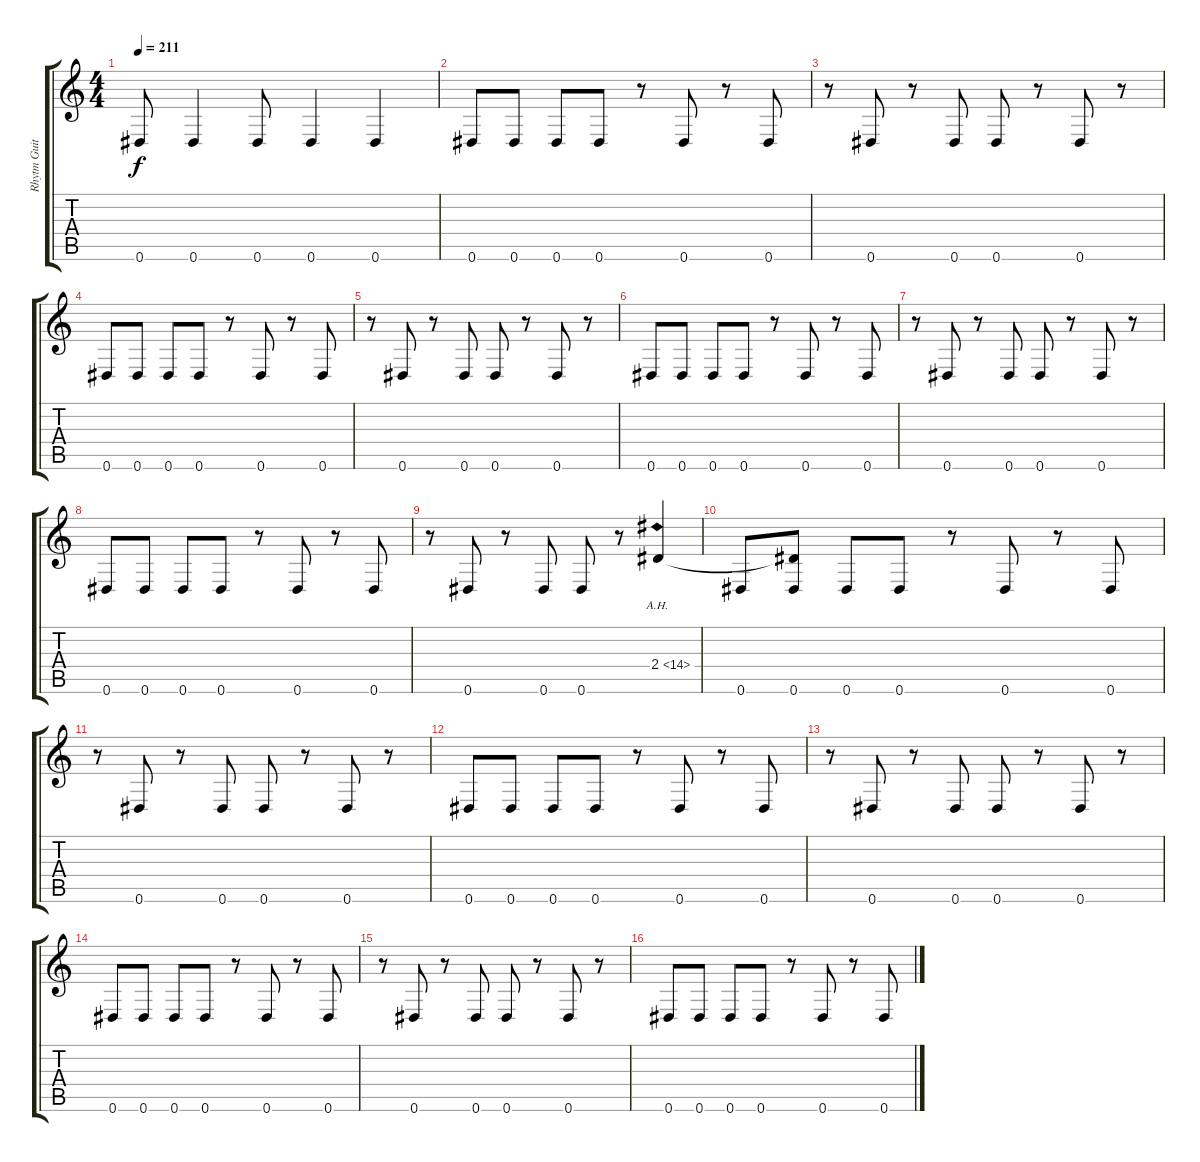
\track ("Rhytm Guitar" "Rhytm Guit") {instrument distortionguitar}
\staff {score tabs}
\tuning (Eb4 Bb3 Gb3 Db3 Ab2 Eb2) {hide}
\ts (4 4)
\tempo 211
\clef g2
\ks c
0.6{t}.8{dy f} 0.6.4 0.6.8 0.6.4 0.6.4 |
0.6.8 0.6.8 0.6.8 0.6.8 r.8 0.6.8 r.8 0.6.8 |
r.8 0.6.8 r.8 0.6.8 0.6.8 r.8 0.6.8 r.8 |
0.6.8 0.6.8 0.6.8 0.6.8 r.8 0.6.8 r.8 0.6.8 |
r.8 0.6.8 r.8 0.6.8 0.6.8 r.8 0.6.8 r.8 |
0.6.8 0.6.8 0.6.8 0.6.8 r.8 0.6.8 r.8 0.6.8 |
r.8 0.6.8 r.8 0.6.8 0.6.8 r.8 0.6.8 r.8 |
0.6.8 0.6.8 0.6.8 0.6.8 r.8 0.6.8 r.8 0.6.8 |
r.8 0.6.8 r.8 0.6.8 0.6.8 r.8 2.4{ah 12}.4 |
0.6.8 (2.4{t} 0.6).8 0.6.8 0.6.8 r.8 0.6.8 r.8 0.6.8 |
r.8 0.6.8 r.8 0.6.8 0.6.8 r.8 0.6.8 r.8 |
0.6.8 0.6.8 0.6.8 0.6.8 r.8 0.6.8 r.8 0.6.8 |
r.8 0.6.8 r.8 0.6.8 0.6.8 r.8 0.6.8 r.8 |
0.6.8 0.6.8 0.6.8 0.6.8 r.8 0.6.8 r.8 0.6.8 |
r.8 0.6.8 r.8 0.6.8 0.6.8 r.8 0.6.8 r.8 |
0.6.8 0.6.8 0.6.8 0.6.8 r.8 0.6.8 r.8 0.6.8
